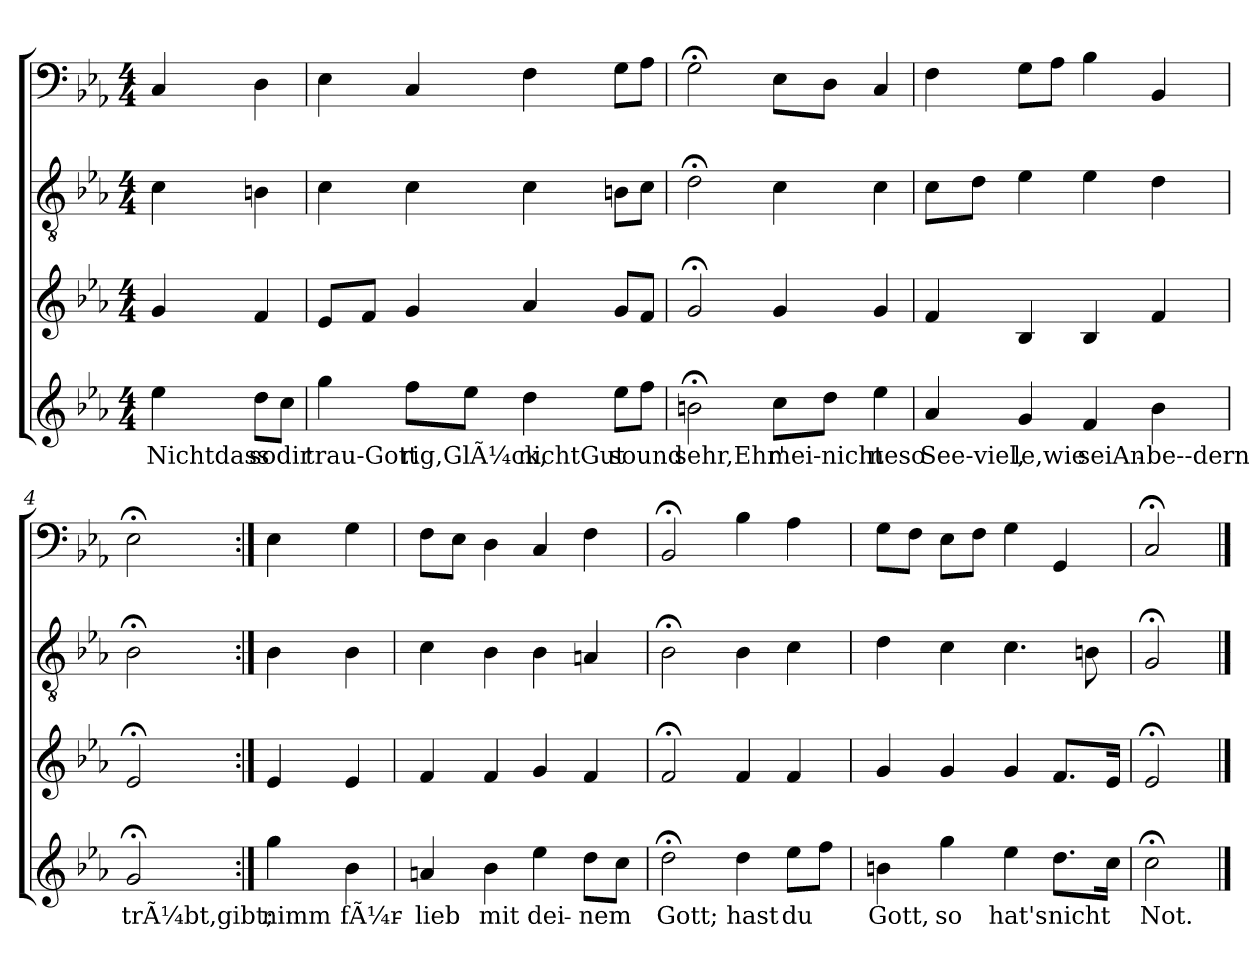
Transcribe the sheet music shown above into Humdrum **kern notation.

**kern	**text	**kern	**kern	**kern
*part4	*part4	*part3	*part2	*part1
*staff4	*staff4	*staff3	*staff2	*staff1
*clefG2	*	*clefG2	*clefGv2	*clefF4
*k[b-e-a-]	*	*k[b-e-a-]	*k[b-e-a-]	*k[b-e-a-]
*c:	*	*c:	*c:	*c:
*M4/4	*	*M4/4	*M4/4	*M4/4
=	=	=	=	=
4ee-	Nichtdass	4g	4c	4C
8ddL	sodir	4f	4Bn	4D
8ccJ	.	.	.	.
=1	=1	=1	=1	=1
4gg	trau-Gott	8e-L	4c	4E-
.	.	8fJ	.	.
8ffL	-rig,GlÃ¼ck,	4g	4c	4C
8ee-J	.	.	.	.
4dd	nichtGut	4a-	4c	4F
8ee-L	sound	8gL	8BnL	8GL
8ffJ	.	8fJ	8cJ	8A-J
=2	=2	=2	=2	=2
2bn;<	sehr,Ehr'	2g;<	2d;<	2G;<
8ccL	mei-nicht	4g	4c	8E-L
8ddJ	.	.	.	8DJ
4ee-	-neso	4g	4c	4C
=3	=3	=3	=3	=3
4a-	See-viel,	4f	8cL	4F
.	.	.	8dJ	.
4g	-le,wie	4B-	4e-	8GL
.	.	.	.	8A-J
4f	seiAn-	4B-	4e-	4B-
4b-	be--dern	4f	4d	4BB-
=4	=4	=4	=4	=4
2g;<	-trÃ¼bt,gibt;	2e-;<	2B-;<	2E-;<
=:|!	=:|!	=:|!	=:|!	=:|!
4gg	nimm	4e-	4B-	4E-
4b-	fÃ¼r-	4e-	4B-	4G
=5	=5	=5	=5	=5
4an	-lieb	4f	4c	8FL
.	.	.	.	8E-J
4b-	mit	4f	4B-	4D
4ee-	dei-	4g	4B-	4C
8ddL	-nem	4f	4An	4F
8ccJ	.	.	.	.
=6	=6	=6	=6	=6
2dd;<	Gott;	2f;<	2B-;<	2BB-;<
4dd	hast	4f	4B-	4B-
8ee-L	du	4f	4c	4A-
8ffJ	.	.	.	.
=7	=7	=7	=7	=7
4bn	Gott,	4g	4d	8GL
.	.	.	.	8FJ
4gg	so	4g	4c	8E-L
.	.	.	.	8FJ
4ee-	hat's	4g	4.c	4G
8.ddL	nicht	8.fL	.	4GG
.	.	.	8Bn	.
16ccJk	.	16e-Jk	.	.
=8	=8	=8	=8	=8
2cc;<	Not.	2e-;<	2G;<	2C;<
==	==	==	==	==
*-	*-	*-	*-	*-
